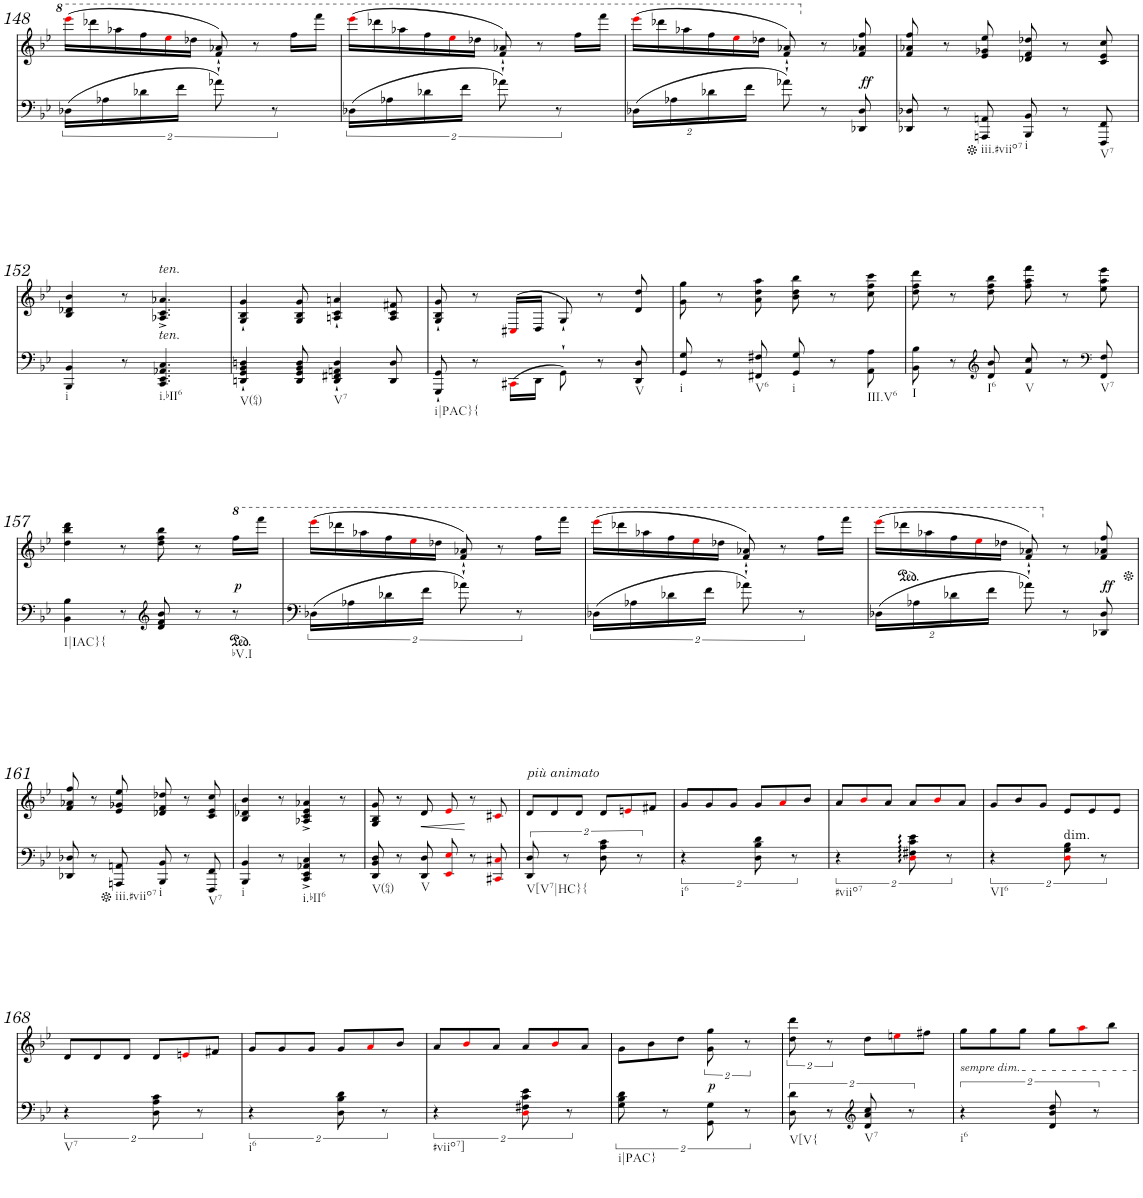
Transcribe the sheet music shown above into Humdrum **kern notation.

**kern	**kern	**dynam
*part1	*part1	*part1
*staff2	*staff1	*staff1/2
*I"Piano	*	*
*I'Pno.	*	*
!!LO:PB:g=z
*clefG2	*clefF4	*
*k[b-e-]	*k[b-e-]	*
*M6/8	*M6/8	*
=148	=148	=148
32%3D-X\LL	(16eeee-i\LL	.
.	16dddd-X\	.
32%3A-X\	.	.
.	16aaa-X\	.
32%3d-X\	16fff\	.
.	16eee-i\	.
32%3f\JJ	.	.
.	16ddd-X\JJ	.
16%3a-X`\	8ff/` 8aa-X/`)	.
.	8r	.
16%3r	.	.
.	16fff\LL	.
.	16ffff\JJ	.
=149	=149	=149
32%3D-X\LL	(16eeee-i\LL	.
.	16dddd-X\	.
32%3A-X\	.	.
.	16aaa-X\	.
32%3d-X\	16fff\	.
.	16eee-i\	.
32%3f\JJ	.	.
.	16ddd-X\JJ	.
16%3a-X`\	8ff/` 8aa-X/`)	.
.	8r	.
16%3r	.	.
.	16fff\LL	.
.	16ffff\JJ	.
=150	=150	=150
*Xbrackettup	*	*
32%3D-X\LL	(16eeee-i\LL	.
.	16dddd-X\	.
32%3A-X\	.	.
.	16aaa-X\	.
32%3d-X\	16fff\	.
.	16eee-i\	.
32%3f\JJ	.	.
.	16ddd-X\JJ	.
8a-X`\	8ff/` 8aa-X/`)	.
8r	8r	.
!	!	!LO:DY:b
8DD-X/ 8D-/	8f/ 8a-X/ 8ff/	ff
=151	=151	=151
8DD-X/ 8D-X/	8f/ 8a-X/ 8ff/	.
8r	8r	.
!LO:TX:b:t=iii.#viio7	!	!
8AAAn/ 8AAn/	8e-/ 8g-X/ 8ee-/	.
!LO:TX:b:t=i	!	!
8BBB-/ 8BB-/	8d-X/ 8f/ 8dd-X/	.
8r	8r	.
!LO:TX:b:t=V7	!	!
8FFF/ 8FF/	8c/ 8e-/ 8cc/	.
!!LO:LB:g=z
=152	=152	=152
!LO:TX:b:t=i	!	!
4BBB-/ 4BB-/	4B-/ 4d-X/ 4b-/	.
8r	8r	.
!	!LO:TX:a:i:t=ten.	!
!LO:TX:a:i:t=ten.	!	!
!LO:TX:b:t=i.bII6	!	!
4.CC/ 4.EE-/ 4.AA-X/ 4.C/	4.A-X/^ 4.c/^ 4.a-X/^	.
=153	=153	=153
!LO:TX:b:t=V(64)	!	!
4DDn/` 4GG/` 4BB-/` 4Dn/`	4G/` 4B-/` 4g/`	.
8DD/ 8GG/ 8BB-/ 8D/	8G/ 8B-/ 8g/	.
!LO:TX:b:t=V7	!	!
4DD/` 4FF#X/` 4AAn/` 4D/`	4An/` 4c/` 4an/`	.
8DD/ 8D/	8A/ 8c/ 8f#X/	.
=154	=154	=154
!LO:TX:b:t=i|PAC}{	!	!
8GGG/` 8GG/`	8G/` 8B-/` 8g/`	.
8r	8r	.
16CC#Xi\LL	(>16C#Xi/LL	.
16DD\JJ	16D/JJ	.
8GG`\	8G`/)	.
8r	8r	.
!LO:TX:b:t=V	!	!
8DD/ 8D/	8d/ 8dd/	.
=155	=155	=155
!LO:TX:b:t=i	!	!
8GG/ 8G/	8g\ 8gg\	.
8r	8r	.
!LO:TX:b:t=V6	!	!
8FF#X/ 8F#X/	8a\ 8dd\ 8aa\	.
!LO:TX:b:t=i	!	!
8GG/ 8G/	8b-\ 8dd\ 8bb-\	.
8r	8r	.
!LO:TX:b:t=III.V6	!	!
8AA\ 8A\	8cc\ 8ff\ 8ccc\	.
=156	=156	=156
!LO:TX:b:t=I	!	!
8BB-\ 8B-\	8dd\ 8ff\ 8ddd\	.
8r	8r	.
*clefG2	*	*
!LO:TX:b:t=I6	!	!
8d/ 8b-/	8dd\ 8ff\ 8bb-\	.
!LO:TX:b:t=V	!	!
8f/ 8cc/	8ff\ 8aa\ 8fff\	.
8r	8r	.
*clefF4	*	*
!LO:TX:b:t=V7	!	!
8FF/ 8F/	8ee-\ 8aa\ 8eee-\	.
!!LO:LB:g=z
=157	=157	=157
!LO:TX:b:t=I|IAC}{	!	!
4BB-\ 4B-\	4dd\ 4bb-\ 4ddd\	.
8r	8r	.
*clefG2	*	*
8d/ 8f/ 8b-/	8dd\ 8ff\ 8bb-\	.
8r	8r	.
*ped	*	*
*	*8va	*
!LO:TX:b:t=bV.I	!	!
!	!	!LO:DY:b
8r	16fff\LL	p
.	16ffff\JJ	.
=158	=158	=158
*brackettup	*	*
32%3D-X\LL	(16eeee-i\LL	.
.	16dddd-X\	.
32%3A-X\	.	.
.	16aaa-X\	.
32%3d-X\	16fff\	.
.	16eee-i\	.
32%3f\JJ	.	.
.	16ddd-X\JJ	.
16%3a-X`\	8ff/` 8aa-X/`)	.
.	8r	.
16%3r	.	.
.	16fff\LL	.
.	16ffff\JJ	.
=159	=159	=159
32%3D-X\LL	(16eeee-i\LL	.
.	16dddd-X\	.
32%3A-X\	.	.
.	16aaa-X\	.
32%3d-X\	16fff\	.
.	16eee-i\	.
32%3f\JJ	.	.
.	16ddd-X\JJ	.
16%3a-X`\	8ff/` 8aa-X/`)	.
.	8r	.
16%3r	.	.
.	16fff\LL	.
.	16ffff\JJ	.
=160	=160	=160
*Xbrackettup	*	*
32%3D-X\LL	(16eeee-i\LL	.
*	*ped	*
.	16dddd-X\	.
32%3A-X\	.	.
.	16aaa-X\	.
32%3d-X\	16fff\	.
.	16eee-i\	.
32%3f\JJ	.	.
.	16ddd-X\JJ	.
8a-X`\	8ff/` 8aa-X/`)	.
*	*X8va	*
8r	8r	.
!	!	!LO:DY:b
8DD-X/ 8D-/	8f/ 8a-X/ 8ff/	ff
!!LO:LB:g=z
=161	=161	=161
*	*Xped	*
8DD-X/ 8D-X/	8f/ 8a-X/ 8ff/	.
8r	8r	.
*Xped	*	*
!LO:TX:b:t=iii.#viio7	!	!
8AAAn/ 8AAn/	8e-/ 8g-X/ 8ee-/	.
!LO:TX:b:t=i	!	!
8BBB-/ 8BB-/	8d-X/ 8f/ 8dd-X/	.
8r	8r	.
!LO:TX:b:t=V7	!	!
8FFF/ 8FF/	8c/ 8e-/ 8cc/	.
=162	=162	=162
!LO:TX:b:t=i	!	!
4BBB-/ 4BB-/	4B-/ 4d-X/ 4b-/	.
8r	8r	.
!LO:TX:b:t=i.bII6	!	!
4CC/^ 4EE-/^ 4AA-X/^ 4C/^	4A-X/^ 4c/^ 4e-/^ 4a-X/^	.
8r	8r	.
=163	=163	=163
!LO:TX:b:t=V(64)	!	!
8DD/ 8BB-/ 8D/	8G/ 8B-/ 8g/	.
8r	8r	.
!LO:TX:b:t=V	!	!
!	!	!LO:HP:b
8DD/ 8D/	8d/	<
8EE-i/ 8E-i/	8e-i/	.
8r	8r	[
8CC#Xi/ 8C#Xi/	8c#Xi/	.
=164	=164	=164
*brackettup	*	*
!	!LO:TX:a:i:t=più animato	!
!LO:TX:b:t=V[V7|HC}{	!	!
16%3DD/ 16%3D/	8d/L	.
.	8d/	.
16%3r	.	.
.	8d/J	.
16%3D\ 16%3A\ 16%3c\	8d/L	.
.	8eni/	.
16%3r	.	.
.	8f#X/J	.
=165	=165	=165
!LO:TX:b:t=i6	!	!
8%3r	8g/L	.
.	8g/	.
.	8g/J	.
16%3D\ 16%3B-\ 16%3d\	8g/L	.
.	8ai/	.
16%3r	.	.
.	8b-/J	.
=166	=166	=166
!LO:TX:b:t=#viio7	!	!
8%3r	8a/L	.
.	8b-i/	.
.	8a/J	.
16%3Di\ 16%3F#X\ 16%3c\ 16%3e-\	8a/L	.
.	8b-i/	.
16%3r	.	.
.	8a/J	.
=167	=167	=167
!LO:TX:b:t=VI6	!	!
8%3r	8g/L	.
.	8b-/	.
.	8g/J	.
!	!LO:TX:b:t=dim.	!
16%3Di\ 16%3G\ 16%3B-\	8e-/L	.
.	8e-/	.
16%3r	.	.
.	8e-/J	.
!!LO:LB:g=z
=168	=168	=168
!LO:TX:b:t=V7	!	!
8%3r	8d/L	.
.	8d/	.
.	8d/J	.
16%3D\ 16%3A\ 16%3c\	8d/L	.
.	8eni/	.
16%3r	.	.
.	8f#X/J	.
=169	=169	=169
!LO:TX:b:t=i6	!	!
8%3r	8g/L	.
.	8g/	.
.	8g/J	.
16%3D\ 16%3B-\ 16%3d\	8g/L	.
.	8ai/	.
16%3r	.	.
.	8b-/J	.
=170	=170	=170
!LO:TX:b:t=#viio7]	!	!
8%3r	8a/L	.
.	8b-i/	.
.	8a/J	.
16%3Di\ 16%3F#X\ 16%3c\ 16%3e-\	8a/L	.
.	8b-i/	.
16%3r	.	.
.	8a/J	.
=171	=171	=171
!LO:TX:b:t=i|PAC}	!	!
16%3G\ 16%3B-\ 16%3d\	8g\L	.
.	8b-\	.
16%3r	.	.
.	8dd\J	.
!	!	!LO:DY:b
16%3GG\ 16%3G\	16%3g\ 16%3gg\	p
16%3r	16%3r	.
=172	=172	=172
!LO:TX:b:t=V[V{	!	!
16%3D\ 16%3d\	16%3dd\ 16%3ddd\	.
16%3r	16%3r	.
*clefG2	*	*
!LO:TX:b:t=V7	!	!
16%3d/ 16%3a/ 16%3cc/	8dd\L	.
.	8eeni\	.
16%3r	.	.
.	8ff#X\J	.
=173	=173	=173
!	!LO:TX:b:i:t=sempre dim.	!
!LO:TX:b:t=i6	!	!
8%3r	8gg\L	.
.	8gg\	.
.	8gg\J	.
16%3d/ 16%3b-/ 16%3dd/	8gg\L	.
.	8aai\	.
16%3r	.	.
.	8bb-\J	.
=	=	=
*-	*-	*-
